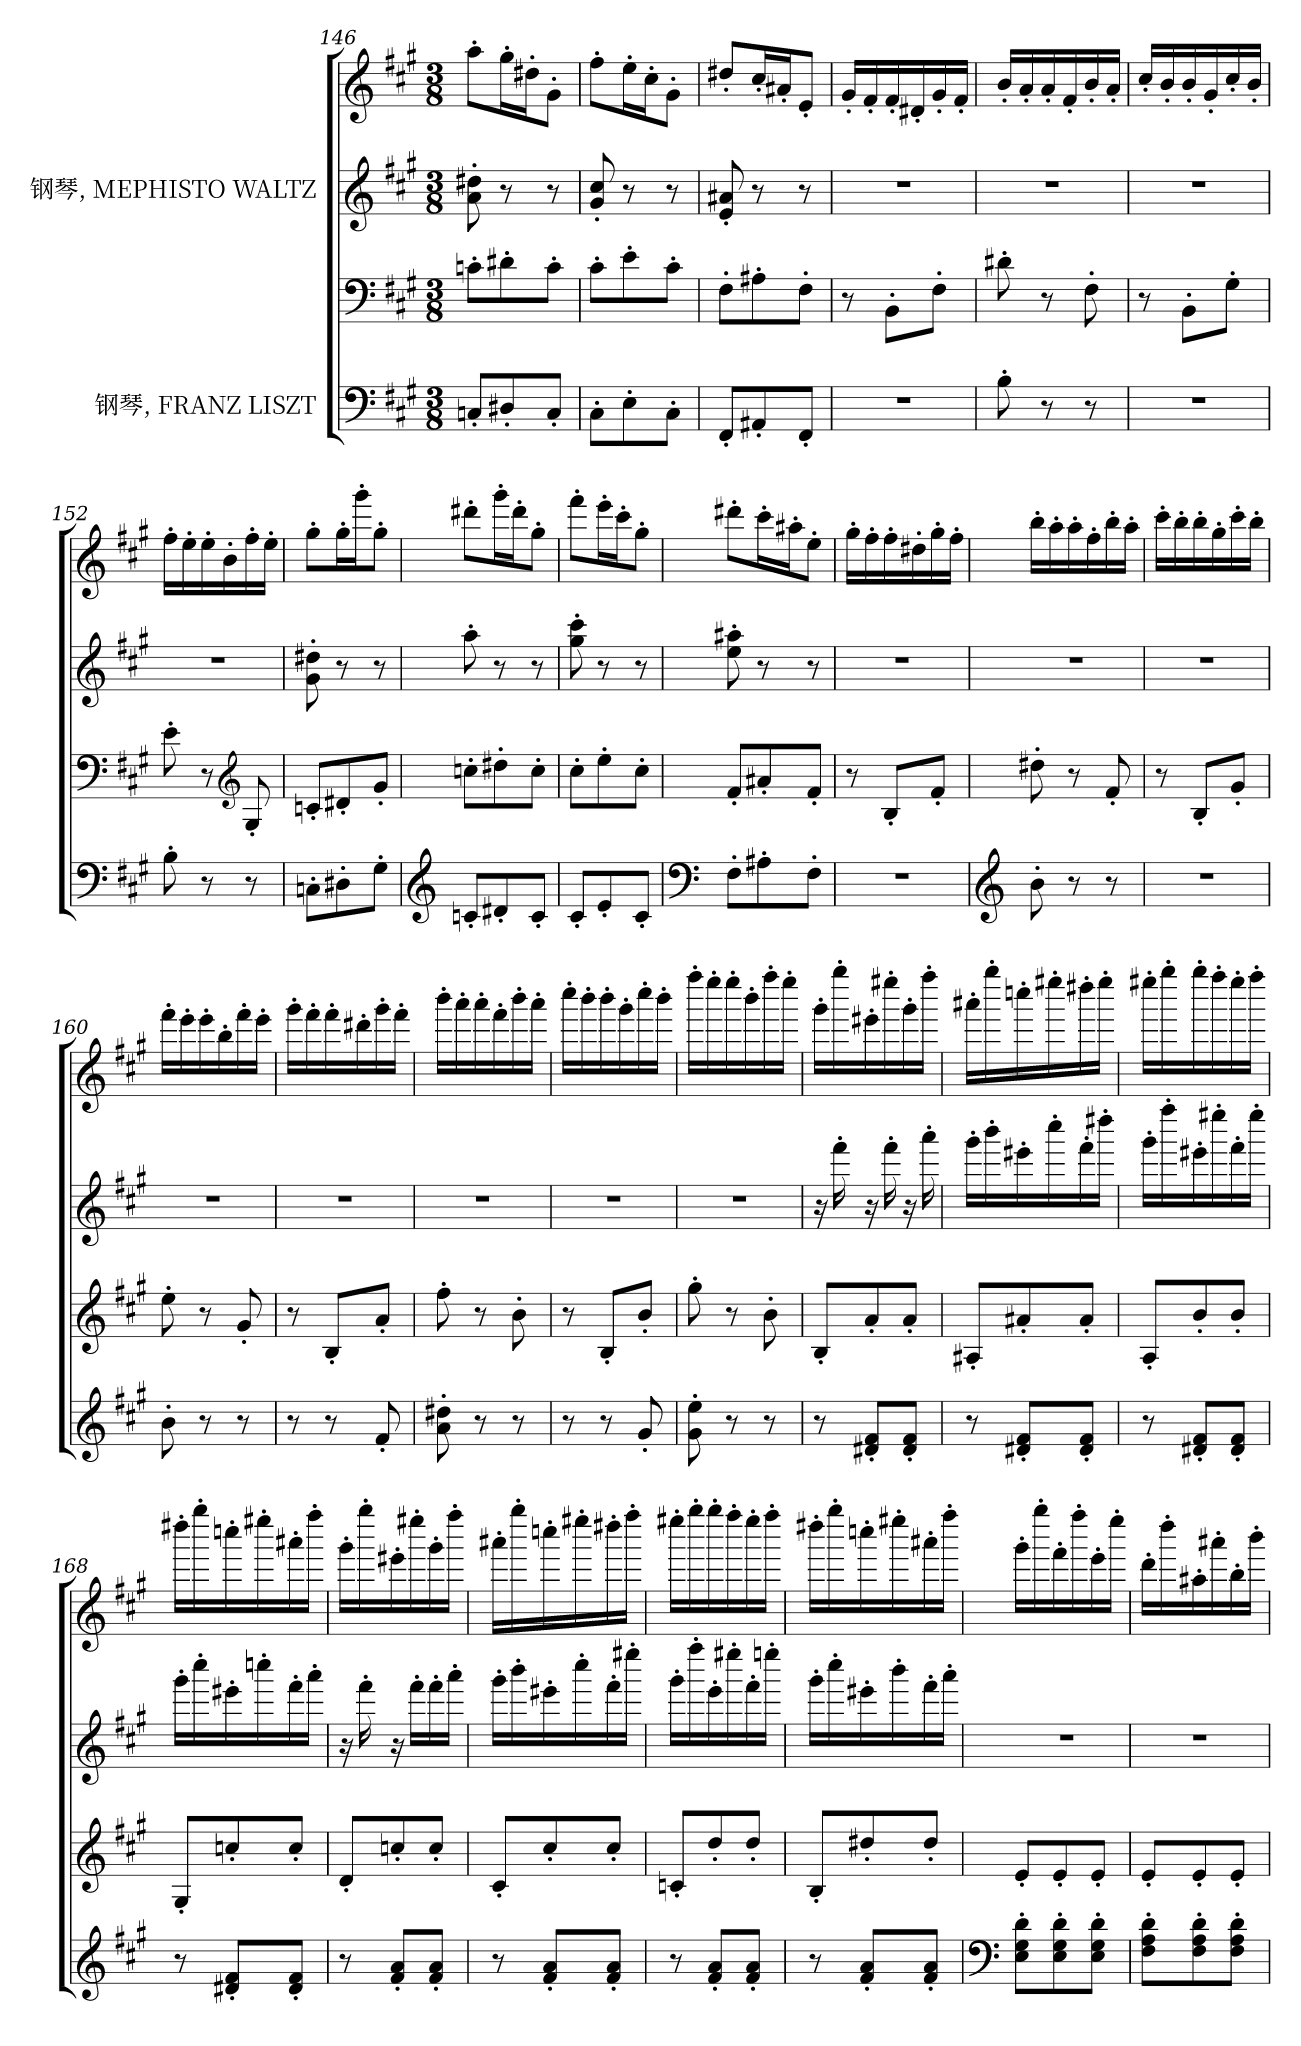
**kern	**kern	**kern	**kern
*part2	*part2	*part1	*part1
*staff4	*staff3	*staff2	*staff1
*I"钢琴, FRANZ LISZT	*	*I"钢琴, MEPHISTO WALTZ	*
*clefF4	*clefF4	*clefG2	*clefG2
*k[f#c#g#]	*k[f#c#g#]	*k[f#c#g#]	*k[f#c#g#]
*M3/8	*M3/8	*M3/8	*M3/8
=146	=146	=146	=146
8Cn'/L	8cn'\L	8a\' 8dd#X\'	8aa'\L
8D#X'/	8d#X'\	8r	16gg#'\L
.	.	.	16dd#X'\J
8C'/J	8c'\J	8r	8g#'\J
=147	=147	=147	=147
8C#'\L	8c#'\L	8g#/' 8cc#/'	8ff#'\L
8E'\	8e'\	8r	16ee'\L
.	.	.	16cc#'\J
8C#'\J	8c#'\J	8r	8g#'\J
=148	=148	=148	=148
8FF#'/L	8F#'\L	8e/' 8a#X/'	8dd#X'/L
8AA#X'/	8A#X'\	8r	16cc#'/L
.	.	.	16a#X'/J
8FF#'/J	8F#'\J	8r	8e'/J
!!LO:LB:g=z
=149	=149	=149	=149
4.r	8r	4.r	16g#'/LL
.	.	.	16f#'/
.	8BB'\L	.	16f#'/
.	.	.	16d#X'/
.	8F#'\J	.	16g#'/
.	.	.	16f#'/JJ
=150	=150	=150	=150
8B'\	8d#X'\	4.r	16b'/LL
.	.	.	16a'/
8r	8r	.	16a'/
.	.	.	16f#'/
8r	8F#'\	.	16b'/
.	.	.	16a'/JJ
=151	=151	=151	=151
4.r	8r	4.r	16cc#'/LL
.	.	.	16b'/
.	8BB'\L	.	16b'/
.	.	.	16g#'/
.	8G#'\J	.	16cc#'/
.	.	.	16b'/JJ
=152	=152	=152	=152
8B'\	8e'\	4.r	16ff#'\LL
.	.	.	16ee'\
8r	8r	.	16ee'\
.	.	.	16b'\
*	*clefG2	*	*
8r	8G#'/	.	16ff#'\
.	.	.	16ee'\JJ
=153	=153	=153	=153
8Cn'\L	8cn'/L	8g#\' 8dd#X\'	8gg#'\L
8D#X'\	8d#X'/	8r	16gg#'\L
.	.	.	16ggg#'\J
8G#'\J	8g#'/J	8r	8gg#'\J
!!LO:LB:g=z
=154	=154	=154	=154
*clefG2	*	*	*
8cn'/L	8ccn'\L	8aa'\	8ddd#X'\L
8d#X'/	8dd#X'\	8r	16ggg#'\L
.	.	.	16ddd#'\J
8c'/J	8cc'\J	8r	8gg#'\J
=155	=155	=155	=155
8c#'/L	8cc#'\L	8gg#\' 8ccc#\'	8fff#'\L
8e'/	8ee'\	8r	16eee'\L
.	.	.	16ccc#'\J
8c#'/J	8cc#'\J	8r	8gg#'\J
=156	=156	=156	=156
*clefF4	*	*	*
8F#'\L	8f#'/L	8ee\' 8aa#X\'	8ddd#X'\L
8A#X'\	8a#X'/	8r	16ccc#'\L
.	.	.	16aa#X'\J
8F#'\J	8f#'/J	8r	8ee'\J
=157	=157	=157	=157
4.r	8r	4.r	16gg#'\LL
.	.	.	16ff#'\
.	8B'/L	.	16ff#'\
.	.	.	16dd#X'\
.	8f#'/J	.	16gg#'\
.	.	.	16ff#'\JJ
=158	=158	=158	=158
*clefG2	*	*	*
8b'\	8dd#X'\	4.r	16bb'\LL
.	.	.	16aa'\
8r	8r	.	16aa'\
.	.	.	16ff#'\
8r	8f#'/	.	16bb'\
.	.	.	16aa'\JJ
!!LO:PB:g=z
=159	=159	=159	=159
4.r	8r	4.r	16ccc#'\LL
.	.	.	16bb'\
.	8B'/L	.	16bb'\
.	.	.	16gg#'\
.	8g#'/J	.	16ccc#'\
.	.	.	16bb'\JJ
=160	=160	=160	=160
8b'\	8ee'\	4.r	16fff#'\LL
.	.	.	16eee'\
8r	8r	.	16eee'\
.	.	.	16bb'\
8r	8g#'/	.	16fff#'\
.	.	.	16eee'\JJ
=161	=161	=161	=161
8r	8r	4.r	16ggg#'\LL
.	.	.	16fff#'\
8r	8B'/L	.	16fff#'\
.	.	.	16ddd#X'\
8f#'/	8a'/J	.	16ggg#'\
.	.	.	16fff#'\JJ
=162	=162	=162	=162
8a\' 8dd#X\'	8ff#'\	4.r	16bbb'\LL
.	.	.	16aaa'\
8r	8r	.	16aaa'\
.	.	.	16fff#'\
8r	8b'\	.	16bbb'\
.	.	.	16aaa'\JJ
!!LO:LB:g=z
=163	=163	=163	=163
8r	8r	4.r	16cccc#'\LL
.	.	.	16bbb'\
8r	8B'/L	.	16bbb'\
.	.	.	16ggg#'\
8g#'/	8b'/J	.	16cccc#'\
.	.	.	16bbb'\JJ
=164	=164	=164	=164
8g#\' 8ee\'	8gg#'\	4.r	16ffff#'\LL
.	.	.	16eeee'\
8r	8r	.	16eeee'\
.	.	.	16bbb'\
8r	8b'\	.	16ffff#'\
.	.	.	16eeee'\JJ
=165	=165	=165	=165
8r	8B'/L	16r	16ggg#'\LL
.	.	16fff#'\	16gggg#'\
8d#X/' 8f#/'L	8a'/	16r	16eee#X'\
.	.	16fff#'\	16eeee#X'\
8d#/' 8f#/'J	8a'/J	16r	16ggg#'\
.	.	16aaa'\	16ffff#'\JJ
=166	=166	=166	=166
8r	8A#X'/L	16ggg#'\LL	16aaa#X'\LL
.	.	16bbb'\	16gggg#'\
8d#X/' 8f#/'L	8a#X'/	16eee#X'\	16ccccn'\
.	.	16cccc#'\	16eeee#X'\
8d#/' 8f#/'J	8a#'/J	16fff#'\	16dddd#X'\
.	.	16dddd#X'\JJ	16eeee#'\JJ
!!LO:LB:g=z
=167	=167	=167	=167
8r	8A'/L	16ggg#'\LL	16eeee#X'\LL
.	.	16ffff#'\	16gggg#'\
8d#X/' 8f#/'L	8b'/	16eee#X'\	16gggg#'\
.	.	16eeee#X'\	16ffff#'\
8d#/' 8f#/'J	8b'/J	16fff#'\	16eeee#'\
.	.	16eeee#'\JJ	16ffff#'\JJ
=168	=168	=168	=168
8r	8G#'/L	16ggg#'\LL	16dddd#X'\LL
.	.	16cccc#'\	16gggg#'\
8d#X/' 8f#/'L	8ccn'/	16eee#X'\	16ccccn'\
.	.	16ccccn'\	16eeee#X'\
8d#/' 8f#/'J	8cc'/J	16fff#'\	16aaa#X'\
.	.	16aaa'\JJ	16ffff#'\JJ
=169	=169	=169	=169
8r	8d'/L	16r	16ggg#'\LL
.	.	16fff#'\	16gggg#'\
8f#/' 8a/'L	8ccn'/	16r	16eee#X'\
.	.	16fff#'\LL	16eeee#X'\
8f#/' 8a/'J	8cc'/J	16fff#'\	16ggg#'\
.	.	16aaa'\JJ	16ffff#'\JJ
!!LO:PB:g=z
=170	=170	=170	=170
8r	8c#'/L	16ggg#'\LL	16aaa#X'\LL
.	.	16bbb'\	16gggg#'\
8f#/' 8a/'L	8cc#'/	16eee#X'\	16ccccn'\
.	.	16cccc#'\	16eeee#X'\
8f#/' 8a/'J	8cc#'/J	16fff#'\	16dddd#X'\
.	.	16eeee#X'\JJ	16ffff#'\JJ
=171	=171	=171	=171
8r	8cn'/L	16ggg#'\LL	16eeee#X'\LL
.	.	16ffff#'\	16gggg#'\
8f#/' 8a/'L	8dd'/	16eee'\	16gggg#'\
.	.	16eeee#X'\	16ffff#'\
8f#/' 8a/'J	8dd'/J	16fff#'\	16eeee#'\
.	.	16eeeen'\JJ	16ffff#'\JJ
=172	=172	=172	=172
8r	8B'/L	16ggg#'\LL	16dddd#X'\LL
.	.	16cccc#'\	16gggg#'\
8f#/' 8a/'L	8dd#X'/	16eee#X'\	16ccccn'\
.	.	16bbb'\	16eeee#X'\
8f#/' 8a/'J	8dd#'/J	16fff#'\	16aaa#X'\
.	.	16aaa'\JJ	16ffff#'\JJ
!!LO:LB:g=z
=173	=173	=173	=173
*clefF4	*	*	*
8E\' 8G#\' 8d\'L	8e'/L	4.r	16ggg#'\LL
.	.	.	16gggg#'\
8E\' 8G#\' 8d\'	8e'/	.	16fff#'\
.	.	.	16ffff#'\
8E\' 8G#\' 8d\'J	8e'/J	.	16eee'\
.	.	.	16eeee'\JJ
=174	=174	=174	=174
8F#\' 8A\' 8d\'L	8e'/L	4.r	16ddd'\LL
.	.	.	16dddd'\
8F#\' 8A\' 8d\'	8e'/	.	16aa#X'\
.	.	.	16aaa#X'\
8F#\' 8A\' 8d\'J	8e'/J	.	16bb'\
.	.	.	16bbb'\JJ
=	=	=	=
*-	*-	*-	*-
